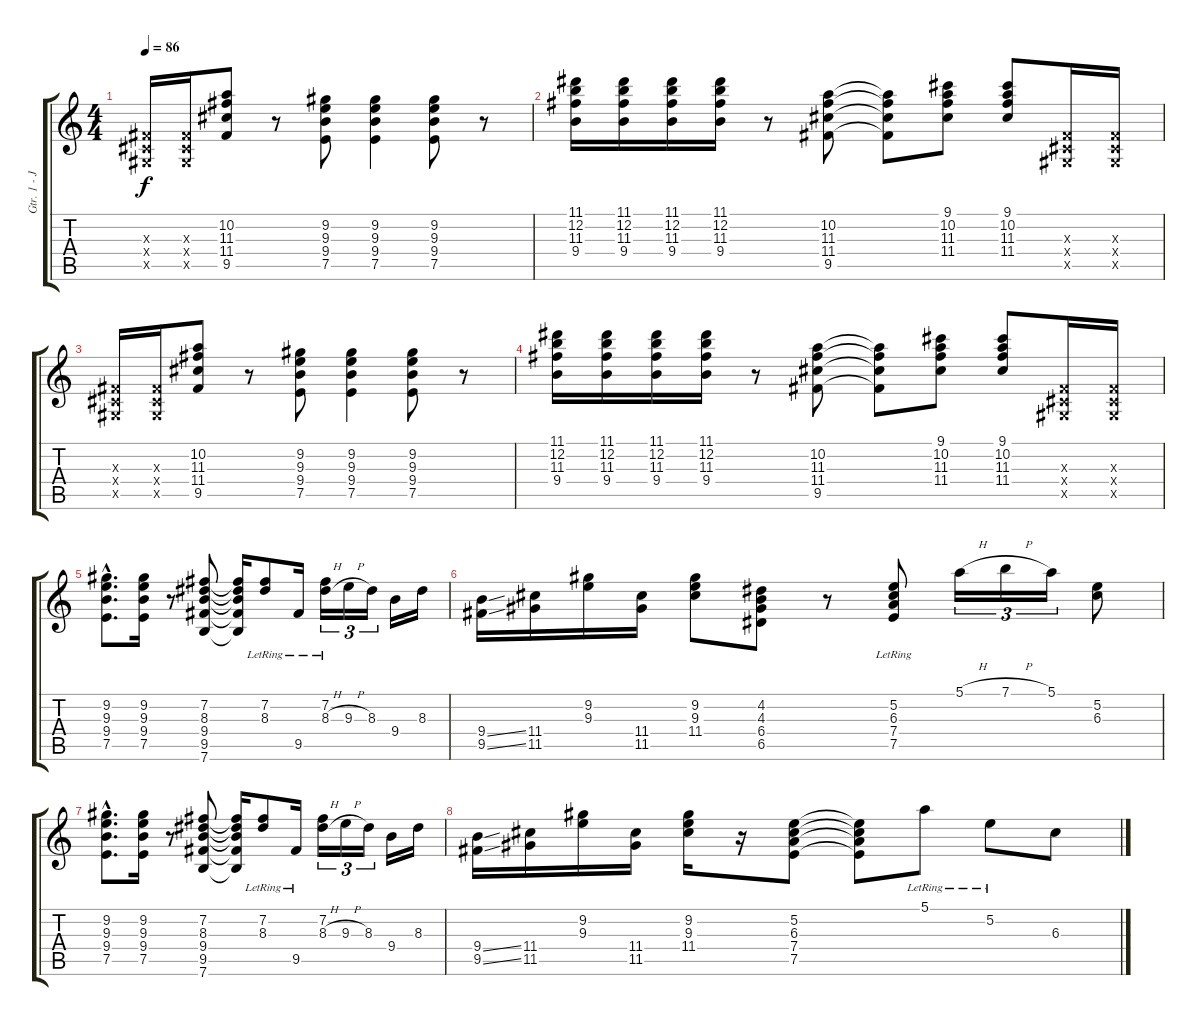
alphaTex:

\track ("Gtr. 1 - John (clean)" "Gtr. 1 - J") {instrument electricguitarclean}
\staff {score tabs}
\tuning (E4 B3 G3 D3 A2 E2) {hide}
\ts (4 4)
\tempo 86
\clef g2
\ks c
(-1.3{x} -1.4{x} -1.5{x}).16{dy f} (-1.3{x} -1.4{x} -1.5{x}).16 (10.2 11.3 11.4 9.5).8 r.8 (9.2 9.3 9.4 7.5).8 (9.2 9.3 9.4 7.5).4 (9.2 9.3 9.4 7.5).8 r.8 |
(11.1 12.2 11.3 9.4).16 (11.1 12.2 11.3 9.4).16 (11.1 12.2 11.3 9.4).16 (11.1 12.2 11.3 9.4).16 r.8 (10.2 11.3 11.4 9.5).8 (10.2{t} 11.3{t} 11.4{t} 9.5{t}).8 (9.1 10.2 11.3 11.4).8 (9.1 10.2 11.3 11.4).8 (-1.3{x} -1.4{x} -1.5{x}).16 (-1.3{x} -1.4{x} -1.5{x}).16 |
(-1.3{x} -1.4{x} -1.5{x}).16 (-1.3{x} -1.4{x} -1.5{x}).16 (10.2 11.3 11.4 9.5).8 r.8 (9.2 9.3 9.4 7.5).8 (9.2 9.3 9.4 7.5).4 (9.2 9.3 9.4 7.5).8 r.8 |
(11.1 12.2 11.3 9.4).16 (11.1 12.2 11.3 9.4).16 (11.1 12.2 11.3 9.4).16 (11.1 12.2 11.3 9.4).16 r.8 (10.2 11.3 11.4 9.5).8 (10.2{t} 11.3{t} 11.4{t} 9.5{t}).8 (9.1 10.2 11.3 11.4).8 (9.1 10.2 11.3 11.4).8 (-1.3{x} -1.4{x} -1.5{x}).16 (-1.3{x} -1.4{x} -1.5{x}).16 |
(9.2{hac} 9.3{hac} 9.4{hac} 7.5{hac}).8{d} (9.2 9.3 9.4 7.5).16 r.8 (7.2 8.3 9.4 9.5 7.6).8 (7.2{t} 8.3{t} 9.4{t} 9.5{t} 7.6{t}).16 (7.2{lr} 8.3{lr}).8 9.5{lr}.16 (7.2{lr} 8.3{h}).16{tu (3 2)} 9.3{h}.16{tu (3 2)} 8.3.16{tu (3 2)} 9.4.16 8.3.16 |
(9.4{ss} 9.5{ss}).16 (11.4 11.5).16 (9.2 9.3).16 (11.4 11.5).16 (9.2 9.3 11.4).8 (4.2 4.3 6.4 6.5).8 r.8 (5.2{lr} 6.3{lr} 7.4{lr} 7.5{lr}).8 5.1{h}.16{tu (3 2)} 7.1{h}.16{tu (3 2)} 5.1.16{tu (3 2)} (5.2 6.3).8 |
(9.2{hac} 9.3{hac} 9.4{hac} 7.5{hac}).8{d} (9.2 9.3 9.4 7.5).16 r.8 (7.2 8.3 9.4 9.5 7.6).8 (7.2{t} 8.3{t} 9.4{t} 9.5{t} 7.6{t}).16 (7.2{lr} 8.3{lr}).8 9.5{lr}.16 (7.2 8.3{h}).16{tu (3 2)} 9.3{h}.16{tu (3 2)} 8.3.16{tu (3 2)} 9.4.16 8.3.16 |
(9.4{ss} 9.5{ss}).16 (11.4 11.5).16 (9.2 9.3).16 (11.4 11.5).16 (9.2 9.3 11.4).16 r.16 (5.2 6.3 7.4 7.5).8 (5.2{t} 6.3{t} 7.4{t} 7.5{t}).8 5.1{lr}.8 5.2{lr}.8 6.3.8
